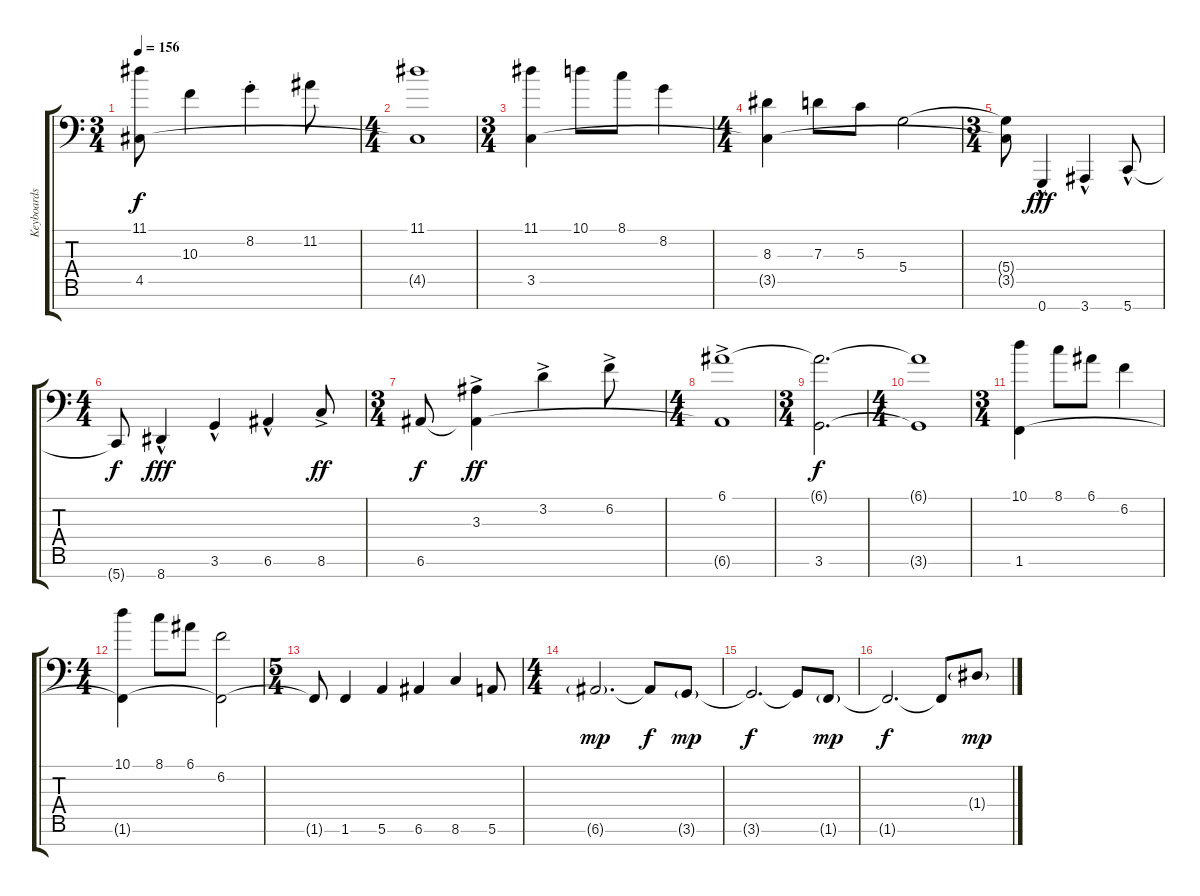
\track ("Keyboards Lead 1" "Keyboards ") {instrument lead2sawtooth}
\staff {score tabs}
\tuning (E4 B3 G3 D3 A2 E2 G1) {hide}
\ts (3 4)
\tempo 156
\clef f4
\ks c
(11.1{t} 4.5{t}).8{dy f} 10.3.4 8.2{st}.4 11.2.8 |
\ts (4 4)
(11.1 4.5{t}).1 |
\ts (3 4)
(11.1 3.5).4 10.1.8 8.1.8 8.2.4 |
\ts (4 4)
(8.3 3.5{t}).4 7.3.8 5.3.8 5.4.2 |
\ts (3 4)
(5.4{t} 3.5{t}).8 0.7{hac}.4{dy fff} 3.7{hac}.4 5.7{hac}.8 |
\ts (4 4)
5.7{t}.8{dy f} 8.7{hac}.4{dy fff} 3.6{hac}.4 6.6{hac}.4 8.6{ac}.8{dy ff} |
\ts (3 4)
6.6.8{dy f} (3.3{ac} 6.6{t}).4{dy ff} 3.2{ac}.4 6.2{ac}.8 |
\ts (4 4)
(6.1{ac} 6.6{t}).1 |
\ts (3 4)
(6.1{t} 3.6).2{d dy f} |
\ts (4 4)
(6.1{t} 3.6{t}).1 |
\ts (3 4)
(10.1 1.6).4 8.1.8 6.1.8 6.2.4 |
\ts (4 4)
(10.1 1.6{t}).4 8.1.8 6.1.8 (6.2 1.6{t}).2 |
\ts (5 4)
1.6{t}.8 1.6.4 5.6.4 6.6.4 8.6.4 5.6.8 |
\ts (4 4)
6.6{g}.2{d dy mp} 6.6{t}.8{dy f} 3.6{g}.8{dy mp} |
3.6{t}.2{d dy f} 3.6{t}.8 1.6{g}.8{dy mp} |
1.6{t}.2{d dy f} 1.6{t}.8 1.4{g}.8{dy mp}
